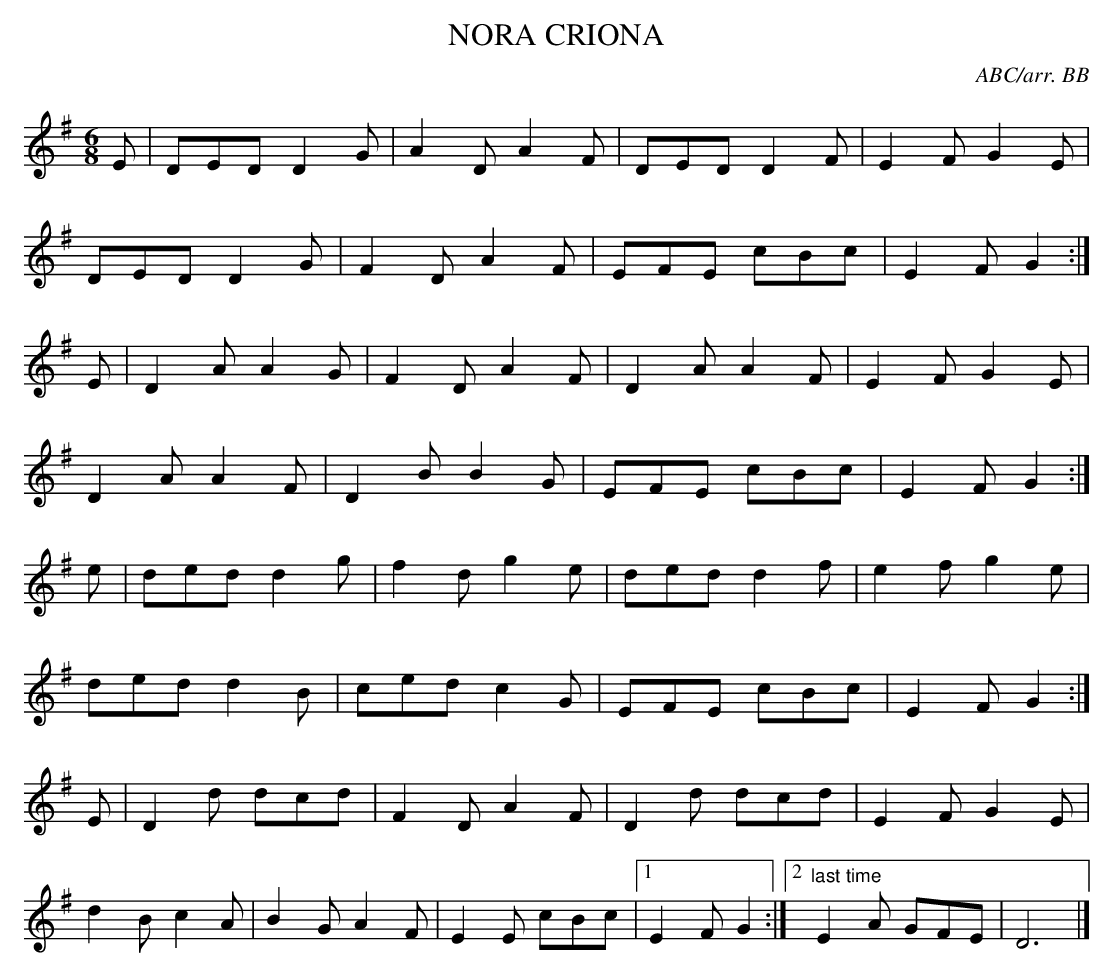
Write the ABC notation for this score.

X:1
T:NORA CRIONA
C:ABC/arr. BB
in many other collections with a variety of spellings
for the title!
M:6/8
L:1/8
K:Dmix
E|DED D2G|A2D A2F|DED D2F|E2F G2E|
DED D2G|F2D A2F|EFE cBc|E2F G2 :|
E|D2A A2G|F2D A2F|D2A A2F|E2F G2E|
D2A A2F|D2B B2G|EFE cBc|E2F G2 :|
e|ded d2g|f2d g2e|ded d2f|e2f g2e|
ded d2B|ced c2G|EFE cBc|E2F G2:|
E|D2d dcd|F2D A2F|D2d dcd|E2F G2E|
d2B c2A|B2G A2F|E2E cBc|1 E2F G2:|\
[2 "last time"E2A GFE|D6|]
